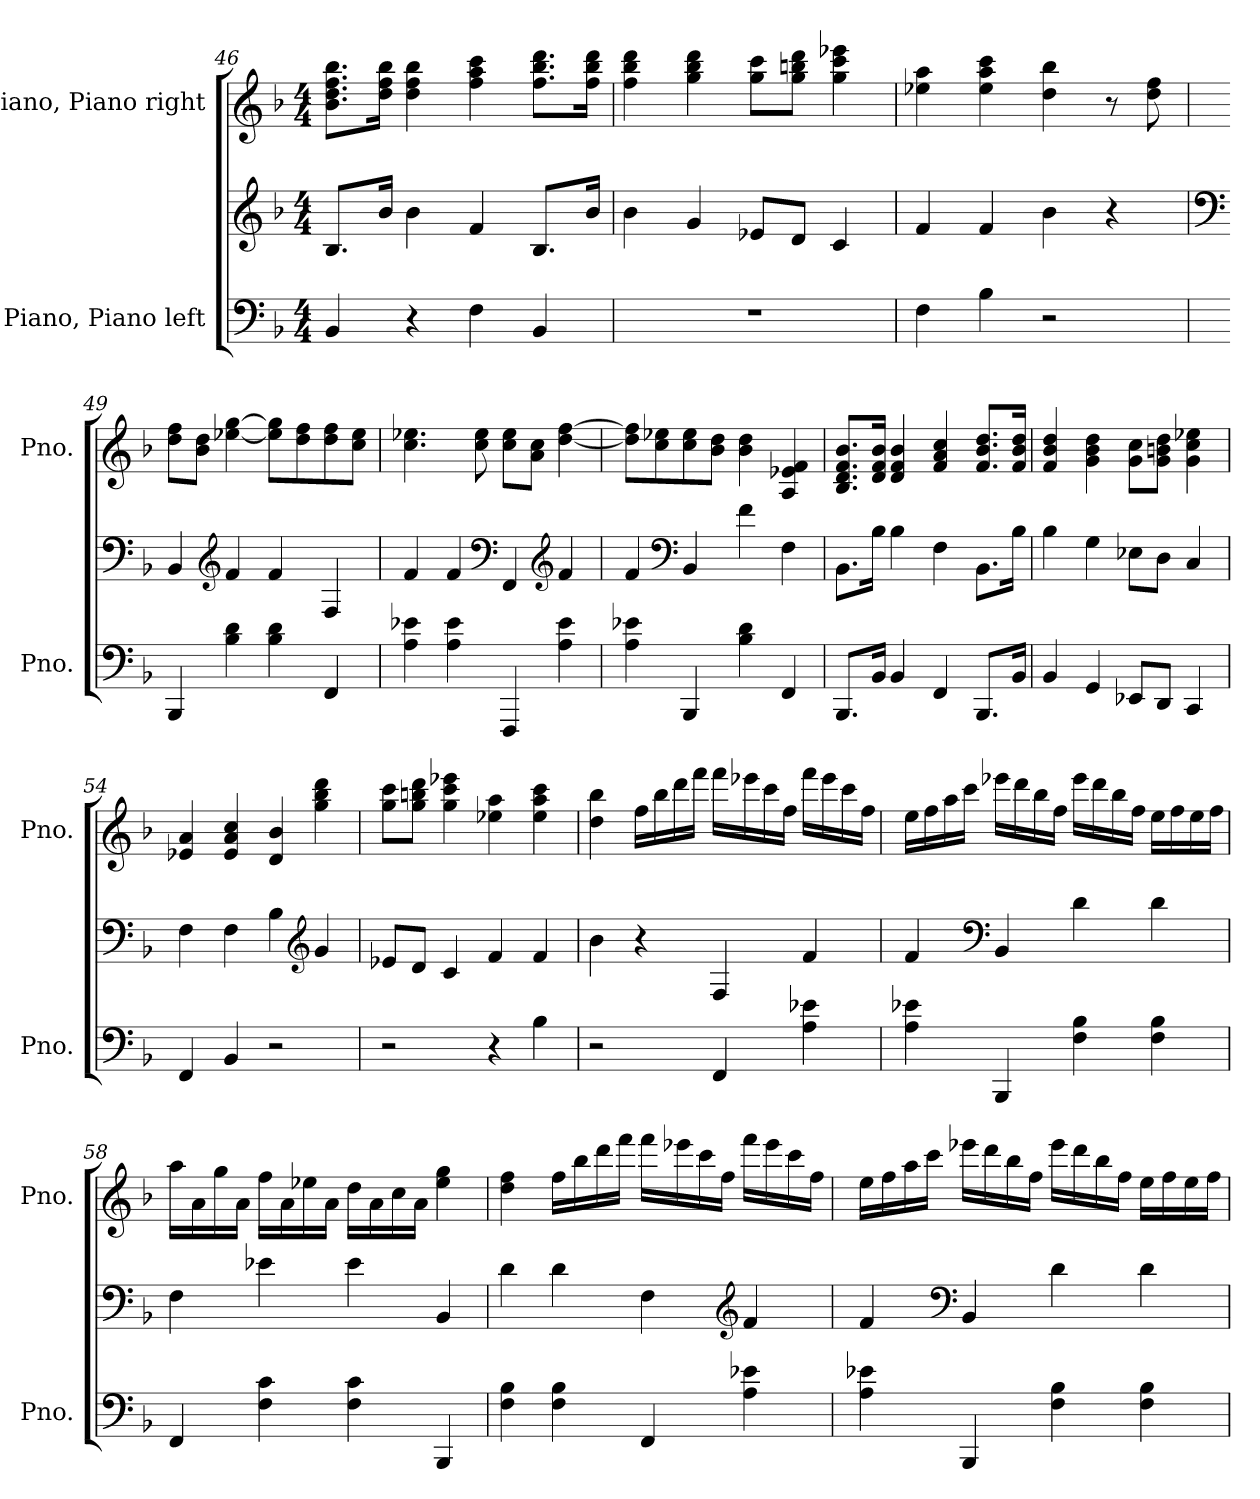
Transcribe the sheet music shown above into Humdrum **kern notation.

**kern	**kern	**kern
*part2	*part2	*part1
*staff3	*staff2	*staff1
*I"Piano, Piano left	*	*I"Piano, Piano right
*I'Pno.	*	*I'Pno.
!!LO:PB:g=z
*clefF4	*clefG2	*clefG2
*k[b-]	*k[b-]	*k[b-]
*M4/4	*M4/4	*M4/4
=46	=46	=46
4BB-/	8.B-/L	8.b-\ 8.dd\ 8.ff\ 8.bb-\L
.	16b-/Jk	16dd\ 16ff\ 16bb-\Jk
4r	4b-\	4dd\ 4ff\ 4bb-\
4F\	4f/	4ff\ 4aa\ 4ccc\
4BB-/	8.B-/L	8.ff\ 8.bb-\ 8.ddd\L
.	16b-/Jk	16ff\ 16bb-\ 16ddd\Jk
=47	=47	=47
1r	4b-\	4ff\ 4bb-\ 4ddd\
.	4g/	4gg\ 4bb-\ 4ddd\
.	8e-X/L	8gg\ 8ccc\L
.	8d/J	8gg\ 8bbn\ 8ddd\J
.	4c/	4gg\ 4ccc\ 4eee-X\
=48	=48	=48
4F\	4f/	4ee-X\ 4aa\
4B-\	4f/	4ee-\ 4aa\ 4ccc\
2r	4b-\	4dd\ 4bb-\
.	4r	8r
.	.	8dd\ 8ff\
=49	=49	=49
*	*clefF4	*
4BBB-/	4BB-/	8dd\ 8ff\L
.	.	8b-\ 8dd\J
*	*clefG2	*
4B-\ 4d\	4f/	[4ee-X\ [4gg\
4B-\ 4d\	4f/	8ee-\] 8gg\]L
.	.	8dd\ 8ff\
4FF/	4F/	8dd\ 8ff\
.	.	8cc\ 8ee-\J
!!LO:LB:g=z
=50	=50	=50
4A\ 4e-X\	4f/	4.cc\ 4.ee-X\
4A\ 4e-\	4f/	.
.	.	8cc\ 8ee-\
*	*clefF4	*
4FFF/	4FF/	8cc\ 8ee-\L
.	.	8a\ 8cc\J
*	*clefG2	*
4A\ 4e-\	4f/	[4dd\ [4ff\
=51	=51	=51
4A\ 4e-X\	4f/	8dd\] 8ff\]L
.	.	8cc\ 8ee-X\
*	*clefF4	*
4BBB-/	4BB-/	8cc\ 8ee-\
.	.	8b-\ 8dd\J
4B-\ 4d\	4f\	4b-\ 4dd\
4FF/	4F\	4A/ 4e-X/ 4f/
=52	=52	=52
8.BBB-/L	8.BB-\L	8.B-/ 8.d/ 8.f/ 8.b-/L
16BB-/Jk	16B-\Jk	16d/ 16f/ 16b-/Jk
4BB-/	4B-\	4d/ 4f/ 4b-/
4FF/	4F\	4f/ 4a/ 4cc/
8.BBB-/L	8.BB-\L	8.f/ 8.b-/ 8.dd/L
16BB-/Jk	16B-\Jk	16f/ 16b-/ 16dd/Jk
=53	=53	=53
4BB-/	4B-\	4f/ 4b-/ 4dd/
4GG/	4G\	4g\ 4b-\ 4dd\
8EE-X/L	8E-X\L	8g\ 8cc\L
8DD/J	8D\J	8g\ 8bn\ 8dd\J
4CC/	4C/	4g\ 4cc\ 4ee-X\
=54	=54	=54
4FF/	4F\	4e-X/ 4a/
4BB-/	4F\	4e-/ 4a/ 4cc/
2r	4B-\	4d/ 4b-/
*	*clefG2	*
.	4g/	4gg\ 4bb-\ 4ddd\
!!LO:LB:g=z
=55	=55	=55
2r	8e-X/L	8gg\ 8ccc\L
.	8d/J	8gg\ 8bbn\ 8ddd\J
.	4c/	4gg\ 4ccc\ 4eee-X\
4r	4f/	4ee-X\ 4aa\
4B-\	4f/	4ee-\ 4aa\ 4ccc\
=56	=56	=56
2r	4b-\	4dd\ 4bb-\
.	4r	16ff\LL
.	.	16bb-\
.	.	16ddd\
.	.	16fff\JJ
4FF/	4F/	16fff\LL
.	.	16eee-X\
.	.	16ccc\
.	.	16ff\JJ
4A\ 4e-X\	4f/	16fff\LL
.	.	16eee-\
.	.	16ccc\
.	.	16ff\JJ
!!LO:LB:g=z
=57	=57	=57
4A\ 4e-X\	4f/	16ee\LL
.	.	16ff\
.	.	16aa\
.	.	16ccc\JJ
*	*clefF4	*
4BBB-/	4BB-/	16eee-X\LL
.	.	16ddd\
.	.	16bb-\
.	.	16ff\JJ
4F\ 4B-\	4d\	16eee-\LL
.	.	16ddd\
.	.	16bb-\
.	.	16ff\JJ
4F\ 4B-\	4d\	16ee\LL
.	.	16ff\
.	.	16ee\
.	.	16ff\JJ
=58	=58	=58
4FF/	4F\	16aa\LL
.	.	16a\
.	.	16gg\
.	.	16a\JJ
4F\ 4c\	4e-X\	16ff\LL
.	.	16a\
.	.	16ee-X\
.	.	16a\JJ
4F\ 4c\	4e-\	16dd\LL
.	.	16a\
.	.	16cc\
.	.	16a\JJ
4BBB-/	4BB-/	4ee-\ 4gg\
!!LO:PB:g=z
=59	=59	=59
4F\ 4B-\	4d\	4dd\ 4ff\
4F\ 4B-\	4d\	16ff\LL
.	.	16bb-\
.	.	16ddd\
.	.	16fff\JJ
4FF/	4F\	16fff\LL
.	.	16eee-X\
.	.	16ccc\
.	.	16ff\JJ
*	*clefG2	*
4A\ 4e-X\	4f/	16fff\LL
.	.	16eee-\
.	.	16ccc\
.	.	16ff\JJ
=60	=60	=60
4A\ 4e-X\	4f/	16ee\LL
.	.	16ff\
.	.	16aa\
.	.	16ccc\JJ
*	*clefF4	*
4BBB-/	4BB-/	16eee-X\LL
.	.	16ddd\
.	.	16bb-\
.	.	16ff\JJ
4F\ 4B-\	4d\	16eee-\LL
.	.	16ddd\
.	.	16bb-\
.	.	16ff\JJ
4F\ 4B-\	4d\	16ee\LL
.	.	16ff\
.	.	16ee\
.	.	16ff\JJ
=	=	=
*-	*-	*-
